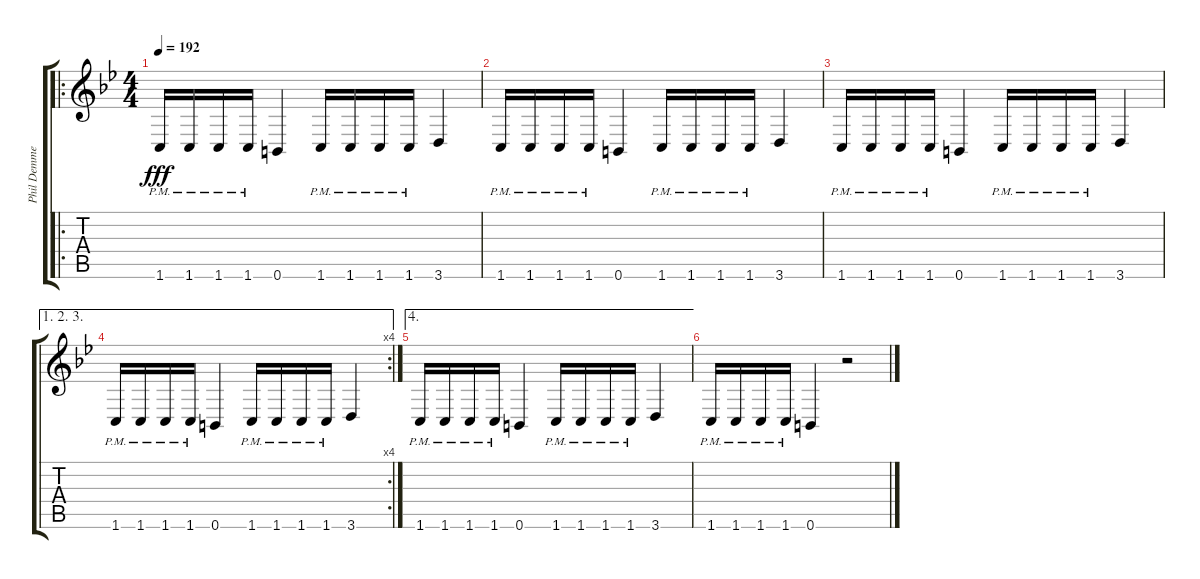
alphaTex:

\track ("Phil Demmel" "Phil Demme") {instrument distortionguitar}
\staff {score tabs}
\tuning (Db4 Ab3 E3 B2 Gb2 B1) {hide}
\ro
\ts (4 4)
\tempo 192
\clef g2
\ks bb
1.6{pm}.16{dy fff} 1.6{pm}.16 1.6{pm}.16 1.6{pm}.16 0.6.4 1.6{pm}.16 1.6{pm}.16 1.6{pm}.16 1.6{pm}.16 3.6.4 |
1.6{pm}.16 1.6{pm}.16 1.6{pm}.16 1.6{pm}.16 0.6.4 1.6{pm}.16 1.6{pm}.16 1.6{pm}.16 1.6{pm}.16 3.6.4 |
1.6{pm}.16 1.6{pm}.16 1.6{pm}.16 1.6{pm}.16 0.6.4 1.6{pm}.16 1.6{pm}.16 1.6{pm}.16 1.6{pm}.16 3.6.4 |
\ae (1 2 3)
\rc 4
1.6{pm}.16 1.6{pm}.16 1.6{pm}.16 1.6{pm}.16 0.6.4 1.6{pm}.16 1.6{pm}.16 1.6{pm}.16 1.6{pm}.16 3.6.4 |
\ae 4
1.6{pm}.16 1.6{pm}.16 1.6{pm}.16 1.6{pm}.16 0.6.4 1.6{pm}.16 1.6{pm}.16 1.6{pm}.16 1.6{pm}.16 3.6.4 |
1.6{pm}.16 1.6{pm}.16 1.6{pm}.16 1.6{pm}.16 0.6.4 r.2
